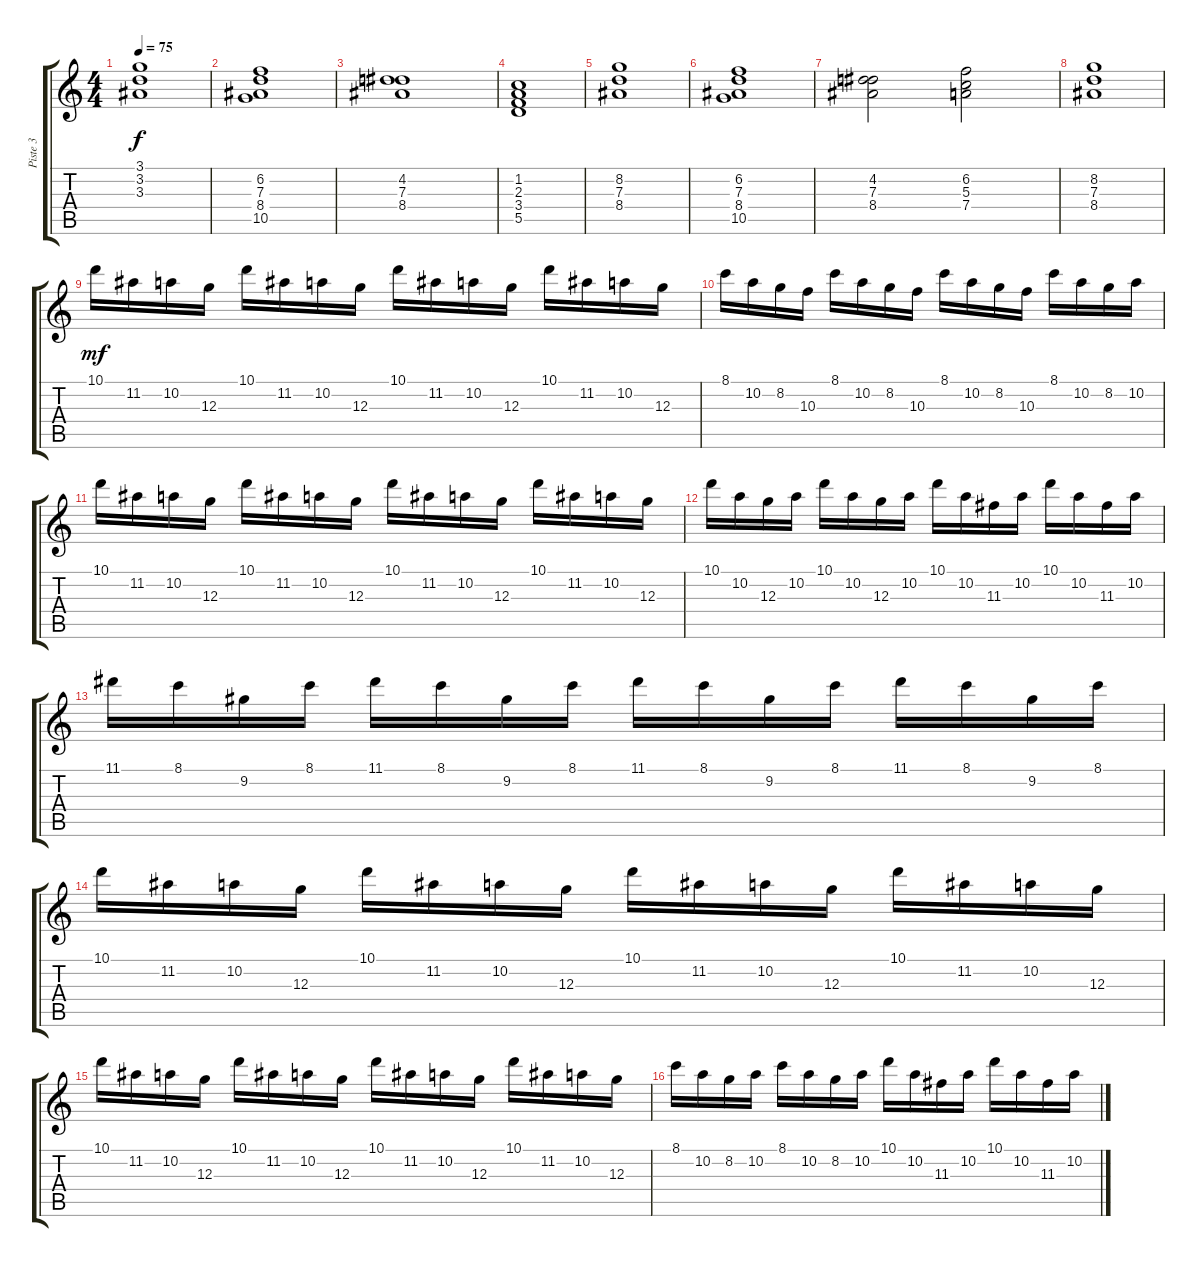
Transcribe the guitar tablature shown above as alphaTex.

\track ("Piste 3" "Piste 3") {instrument acousticguitarnylon}
\staff {score tabs}
\tuning (E4 B3 G3 D3 A2 E2) {hide}
\ts (4 4)
\tempo 75
\clef g2
\ks c
(3.1 3.2 3.3).1{dy f} |
(6.2 7.3 8.4 10.5).1 |
(4.2 7.3 8.4).1 |
(1.2 2.3 3.4 5.5).1 |
(8.2 7.3 8.4).1 |
(6.2 7.3 8.4 10.5).1 |
(4.2 7.3 8.4).2 (6.2 5.3 7.4).2 |
(8.2 7.3 8.4).1 |
10.1.16{dy mf} 11.2.16 10.2.16 12.3.16 10.1.16 11.2.16 10.2.16 12.3.16 10.1.16 11.2.16 10.2.16 12.3.16 10.1.16 11.2.16 10.2.16 12.3.16 |
8.1.16 10.2.16 8.2.16 10.3.16 8.1.16 10.2.16 8.2.16 10.3.16 8.1.16 10.2.16 8.2.16 10.3.16 8.1.16 10.2.16 8.2.16 10.2.16 |
10.1.16 11.2.16 10.2.16 12.3.16 10.1.16 11.2.16 10.2.16 12.3.16 10.1.16 11.2.16 10.2.16 12.3.16 10.1.16 11.2.16 10.2.16 12.3.16 |
10.1.16 10.2.16 12.3.16 10.2.16 10.1.16 10.2.16 12.3.16 10.2.16 10.1.16 10.2.16 11.3.16 10.2.16 10.1.16 10.2.16 11.3.16 10.2.16 |
11.1.16 8.1.16 9.2.16 8.1.16 11.1.16 8.1.16 9.2.16 8.1.16 11.1.16 8.1.16 9.2.16 8.1.16 11.1.16 8.1.16 9.2.16 8.1.16 |
10.1.16 11.2.16 10.2.16 12.3.16 10.1.16 11.2.16 10.2.16 12.3.16 10.1.16 11.2.16 10.2.16 12.3.16 10.1.16 11.2.16 10.2.16 12.3.16 |
10.1.16 11.2.16 10.2.16 12.3.16 10.1.16 11.2.16 10.2.16 12.3.16 10.1.16 11.2.16 10.2.16 12.3.16 10.1.16 11.2.16 10.2.16 12.3.16 |
8.1.16 10.2.16 8.2.16 10.2.16 8.1.16 10.2.16 8.2.16 10.2.16 10.1.16 10.2.16 11.3.16 10.2.16 10.1.16 10.2.16 11.3.16 10.2.16
